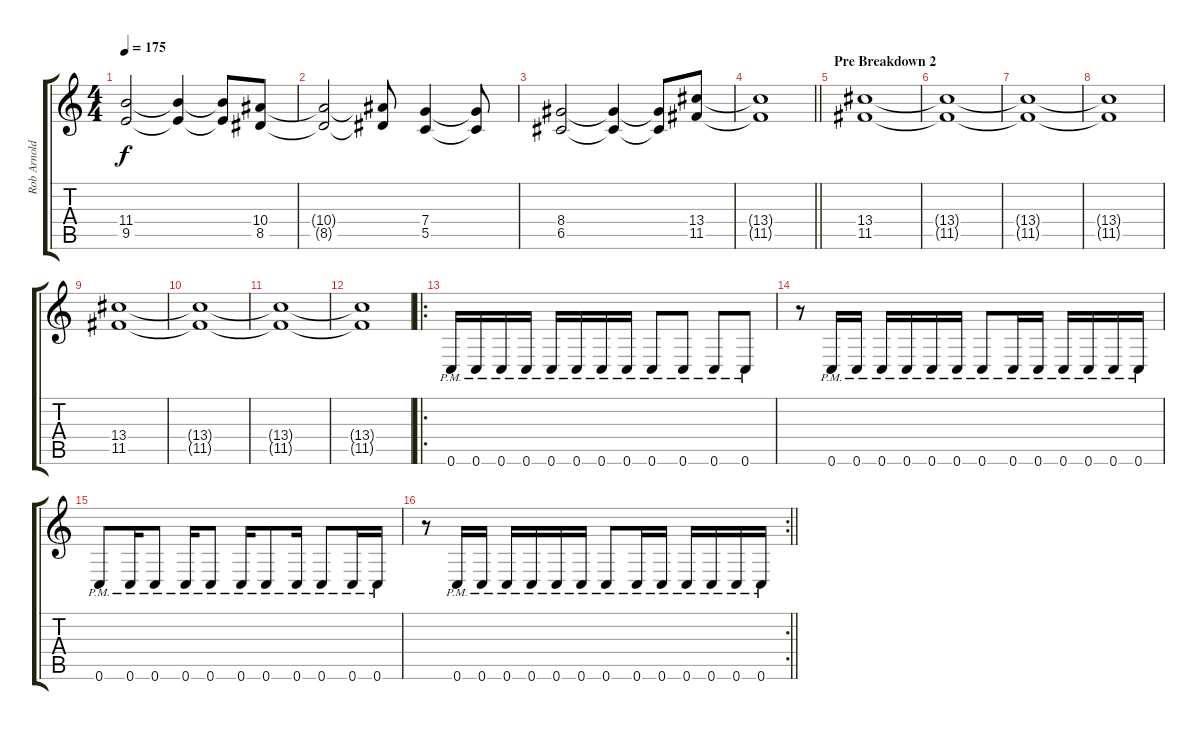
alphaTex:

\track ("Rob Arnold" "Rob Arnold") {instrument distortionguitar}
\staff {score tabs}
\tuning (D4 A3 F3 C3 G2 C2) {hide}
\ts (4 4)
\tempo 175
\clef g2
\ks c
(11.4 9.5).2{dy f} (11.4{t} 9.5{t}).4 (11.4{t} 9.5{t}).8 (10.4 8.5).8 |
(10.4{t} 8.5{t}).2 (10.4{t} 8.5{t}).8 (7.4 5.5).4 (7.4{t} 5.5{t}).8 |
(8.4 6.5).2 (8.4{t} 6.5{t}).4 (8.4{t} 6.5{t}).8 (13.4 11.5).8 |
\barLineRight lightlight
(13.4{t} 11.5{t}).1 |
\section ("" "Pre Breakdown 2")
(13.4 11.5).1 |
(13.4{t} 11.5{t}).1 |
(13.4{t} 11.5{t}).1 |
(13.4{t} 11.5{t}).1 |
(13.4 11.5).1 |
(13.4{t} 11.5{t}).1 |
(13.4{t} 11.5{t}).1 |
(13.4{t} 11.5{t}).1 |
\ro
0.6{pm}.16 0.6{pm}.16 0.6{pm}.16 0.6{pm}.16 0.6{pm}.16 0.6{pm}.16 0.6{pm}.16 0.6{pm}.16 0.6{pm}.8 0.6{pm}.8 0.6{pm}.8 0.6{pm}.8 |
r.8 0.6{pm}.16 0.6{pm}.16 0.6{pm}.16 0.6{pm}.16 0.6{pm}.16 0.6{pm}.16 0.6{pm}.8 0.6{pm}.16 0.6{pm}.16 0.6{pm}.16 0.6{pm}.16 0.6{pm}.16 0.6{pm}.16 |
0.6{pm}.8 0.6{pm}.16 0.6{pm}.8 0.6{pm}.16 0.6{pm}.8 0.6{pm}.16 0.6{pm}.8 0.6{pm}.16 0.6{pm}.8 0.6{pm}.16 0.6{pm}.16 |
\rc 2
\barLineRight lightlight
r.8 0.6{pm}.16 0.6{pm}.16 0.6{pm}.16 0.6{pm}.16 0.6{pm}.16 0.6{pm}.16 0.6{pm}.8 0.6{pm}.16 0.6{pm}.16 0.6{pm}.16 0.6{pm}.16 0.6{pm}.16 0.6{pm}.16
